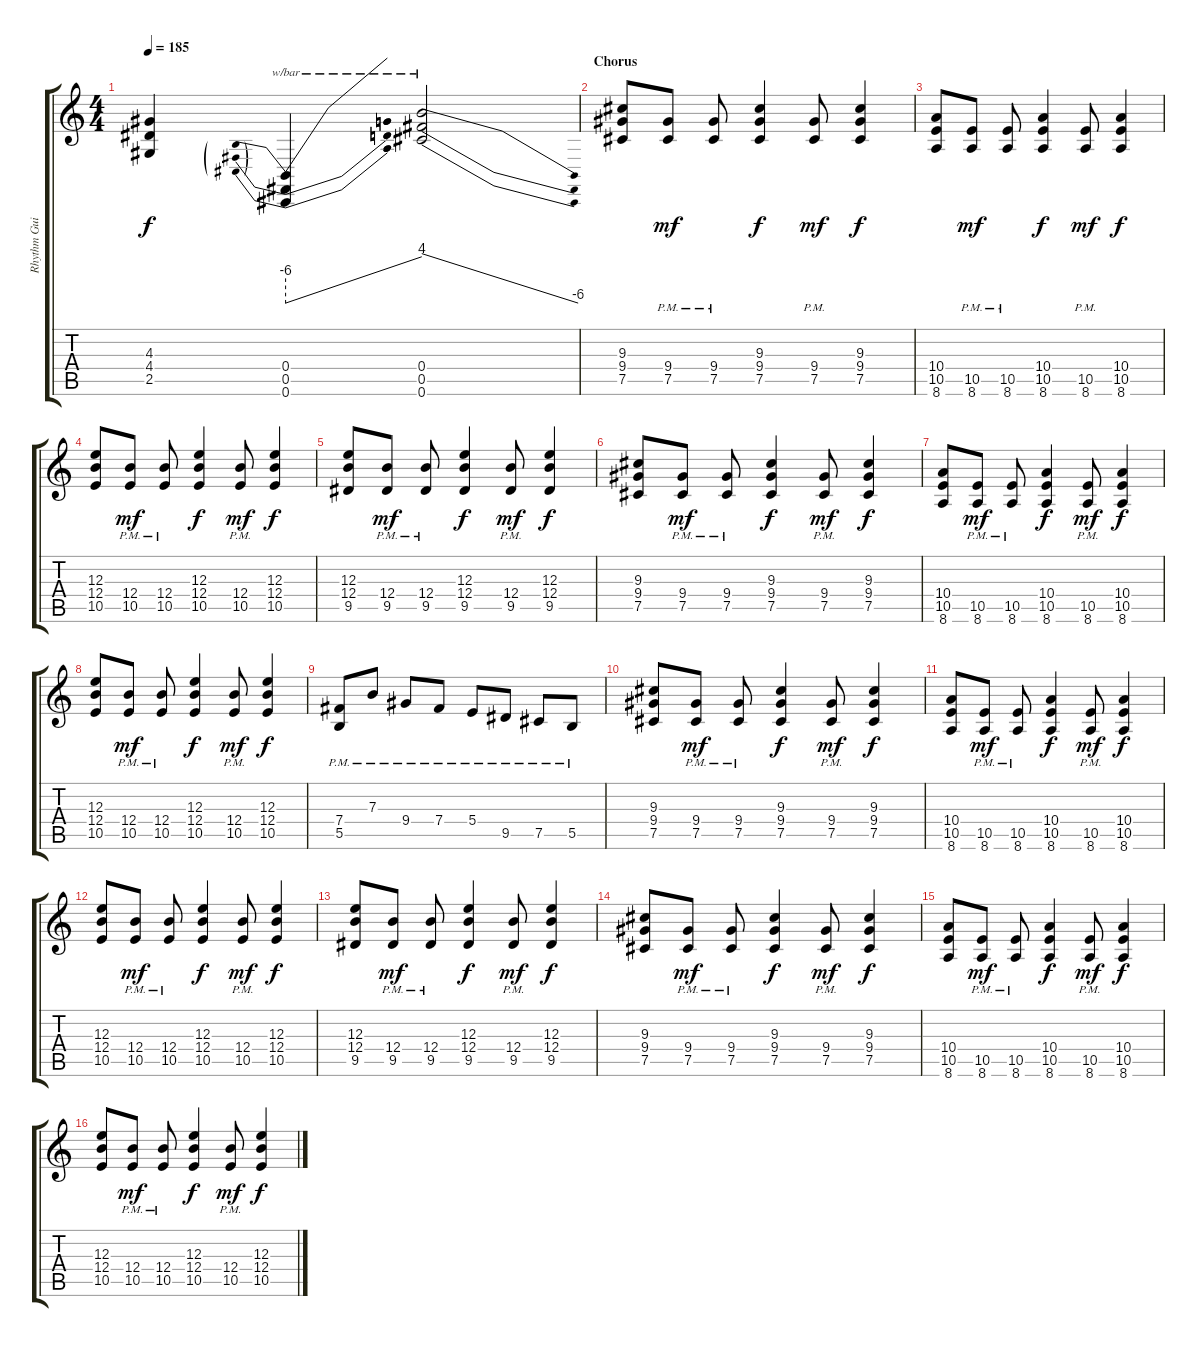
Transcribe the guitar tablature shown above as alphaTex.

\track ("Rhythm Guitar" "Rhythm Gui") {instrument distortionguitar}
\staff {score tabs}
\tuning (Db4 Ab3 E3 B2 Gb2 Db2) {hide}
\ts (4 4)
\tempo 185
\clef g2
\ks c
(4.3{t} 4.4{t} 2.5{t}).4{dy f} (0.4 0.5 0.6).4{tbe (predivedive default 0 -24 60 16) volume 12} (0.4 0.5 0.6).2{tbe (dive default 0 24 60 -24)} |
\section ("" "Chorus")
(9.3 9.4 7.5).8 (9.4{pm} 7.5{pm}).8{dy mf} (9.4{pm} 7.5{pm}).8 (9.3 9.4 7.5).4{dy f} (9.4{pm} 7.5{pm}).8{dy mf} (9.3 9.4 7.5).4{dy f} |
(10.4 10.5 8.6).8 (10.5{pm} 8.6{pm}).8{dy mf} (10.5{pm} 8.6{pm}).8 (10.4 10.5 8.6).4{dy f} (10.5{pm} 8.6{pm}).8{dy mf} (10.4 10.5 8.6).4{dy f} |
(12.3 12.4 10.5).8 (12.4{pm} 10.5{pm}).8{dy mf} (12.4{pm} 10.5{pm}).8 (12.3 12.4 10.5).4{dy f} (12.4{pm} 10.5{pm}).8{dy mf} (12.3 12.4 10.5).4{dy f} |
(12.3 12.4 9.5).8 (12.4{pm} 9.5{pm}).8{dy mf} (12.4{pm} 9.5{pm}).8 (12.3 12.4 9.5).4{dy f} (12.4{pm} 9.5{pm}).8{dy mf} (12.3 12.4 9.5).4{dy f} |
(9.3 9.4 7.5).8 (9.4{pm} 7.5{pm}).8{dy mf} (9.4{pm} 7.5{pm}).8 (9.3 9.4 7.5).4{dy f} (9.4{pm} 7.5{pm}).8{dy mf} (9.3 9.4 7.5).4{dy f} |
(10.4 10.5 8.6).8 (10.5{pm} 8.6{pm}).8{dy mf} (10.5{pm} 8.6{pm}).8 (10.4 10.5 8.6).4{dy f} (10.5{pm} 8.6{pm}).8{dy mf} (10.4 10.5 8.6).4{dy f} |
(12.3 12.4 10.5).8 (12.4{pm} 10.5{pm}).8{dy mf} (12.4{pm} 10.5{pm}).8 (12.3 12.4 10.5).4{dy f} (12.4{pm} 10.5{pm}).8{dy mf} (12.3 12.4 10.5).4{dy f} |
(7.4{pm} 5.5{pm}).8 7.3{pm}.8 9.4{pm}.8 7.4{pm}.8 5.4{pm}.8 9.5{pm}.8 7.5{pm}.8 5.5{pm}.8 |
(9.3 9.4 7.5).8 (9.4{pm} 7.5{pm}).8{dy mf} (9.4{pm} 7.5{pm}).8 (9.3 9.4 7.5).4{dy f} (9.4{pm} 7.5{pm}).8{dy mf} (9.3 9.4 7.5).4{dy f} |
(10.4 10.5 8.6).8 (10.5{pm} 8.6{pm}).8{dy mf} (10.5{pm} 8.6{pm}).8 (10.4 10.5 8.6).4{dy f} (10.5{pm} 8.6{pm}).8{dy mf} (10.4 10.5 8.6).4{dy f} |
(12.3 12.4 10.5).8 (12.4{pm} 10.5{pm}).8{dy mf} (12.4{pm} 10.5{pm}).8 (12.3 12.4 10.5).4{dy f} (12.4{pm} 10.5{pm}).8{dy mf} (12.3 12.4 10.5).4{dy f} |
(12.3 12.4 9.5).8 (12.4{pm} 9.5{pm}).8{dy mf} (12.4{pm} 9.5{pm}).8 (12.3 12.4 9.5).4{dy f} (12.4{pm} 9.5{pm}).8{dy mf} (12.3 12.4 9.5).4{dy f} |
(9.3 9.4 7.5).8 (9.4{pm} 7.5{pm}).8{dy mf} (9.4{pm} 7.5{pm}).8 (9.3 9.4 7.5).4{dy f} (9.4{pm} 7.5{pm}).8{dy mf} (9.3 9.4 7.5).4{dy f} |
(10.4 10.5 8.6).8 (10.5{pm} 8.6{pm}).8{dy mf} (10.5{pm} 8.6{pm}).8 (10.4 10.5 8.6).4{dy f} (10.5{pm} 8.6{pm}).8{dy mf} (10.4 10.5 8.6).4{dy f} |
(12.3 12.4 10.5).8 (12.4{pm} 10.5{pm}).8{dy mf} (12.4{pm} 10.5{pm}).8 (12.3 12.4 10.5).4{dy f} (12.4{pm} 10.5{pm}).8{dy mf} (12.3 12.4 10.5).4{dy f}
